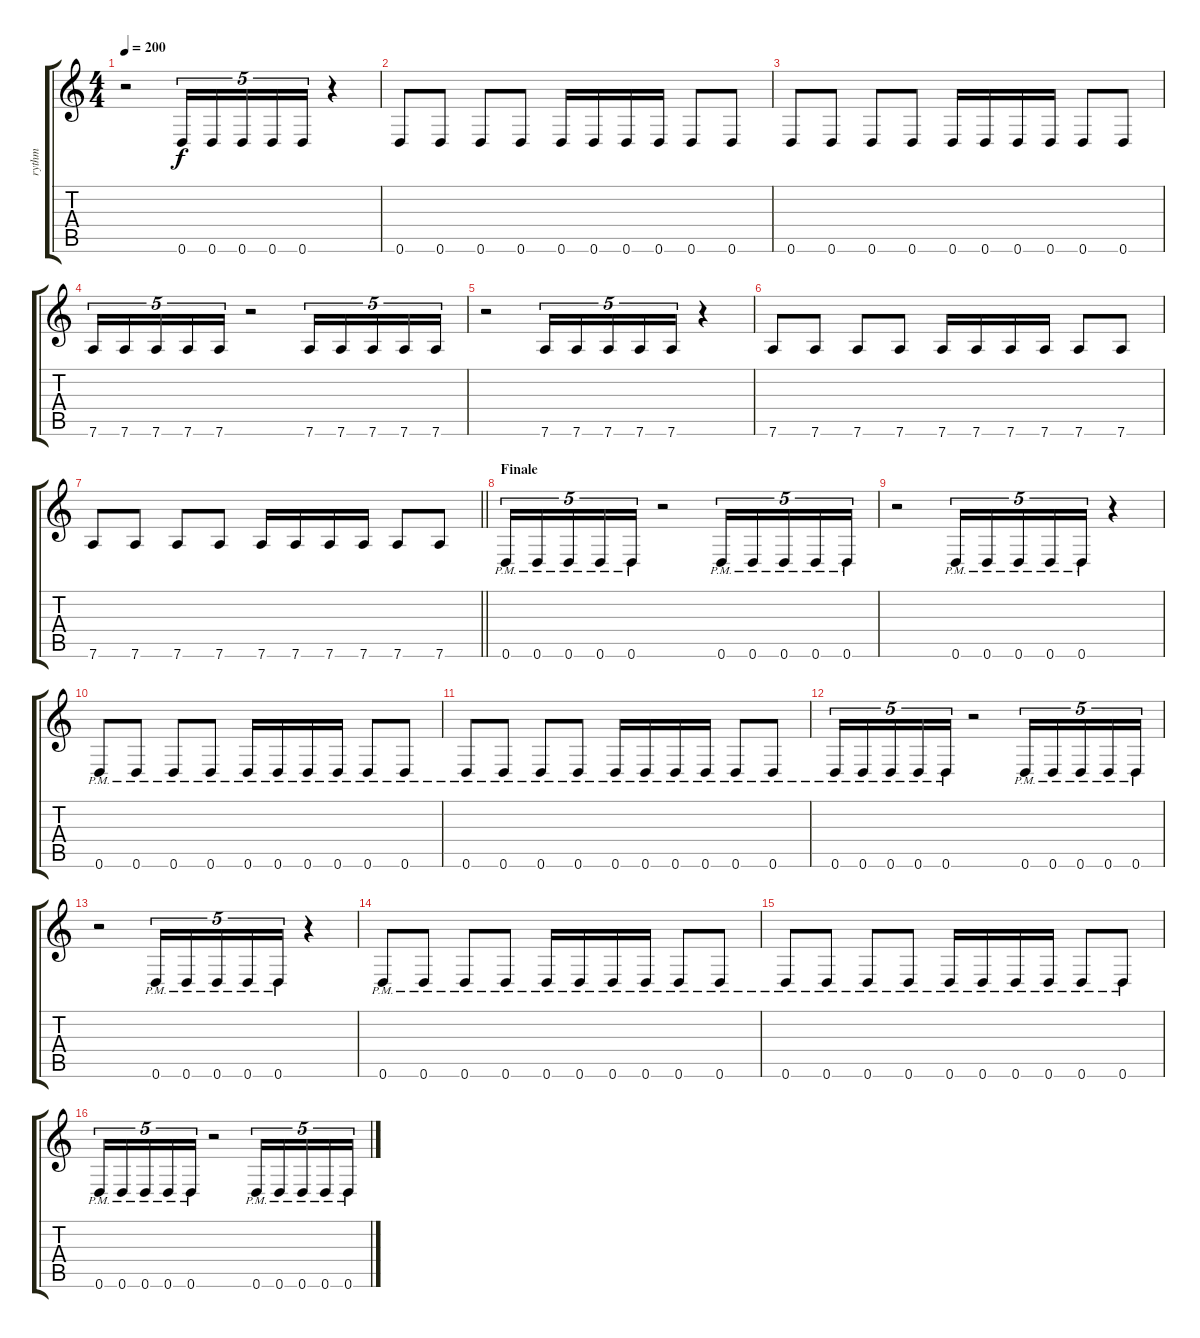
\track ("rythm" "rythm") {instrument overdrivenguitar}
\staff {score tabs}
\tuning (E4 B3 G3 D3 A2 D2) {hide}
\ts (4 4)
\tempo 200
\clef g2
\ks c
r.2{dy f} 0.6.16{tu (5 4)} 0.6.16{tu (5 4)} 0.6.16{tu (5 4)} 0.6.16{tu (5 4)} 0.6.16{tu (5 4)} r.4 |
0.6.8 0.6.8 0.6.8 0.6.8 0.6.16 0.6.16 0.6.16 0.6.16 0.6.8 0.6.8 |
0.6.8 0.6.8 0.6.8 0.6.8 0.6.16 0.6.16 0.6.16 0.6.16 0.6.8 0.6.8 |
7.6.16{tu (5 4)} 7.6.16{tu (5 4)} 7.6.16{tu (5 4)} 7.6.16{tu (5 4)} 7.6.16{tu (5 4)} r.2 7.6.16{tu (5 4)} 7.6.16{tu (5 4)} 7.6.16{tu (5 4)} 7.6.16{tu (5 4)} 7.6.16{tu (5 4)} |
r.2 7.6.16{tu (5 4)} 7.6.16{tu (5 4)} 7.6.16{tu (5 4)} 7.6.16{tu (5 4)} 7.6.16{tu (5 4)} r.4 |
7.6.8 7.6.8 7.6.8 7.6.8 7.6.16 7.6.16 7.6.16 7.6.16 7.6.8 7.6.8 |
\barLineRight lightlight
7.6.8 7.6.8 7.6.8 7.6.8 7.6.16 7.6.16 7.6.16 7.6.16 7.6.8 7.6.8 |
\section ("" "Finale")
0.6{pm}.16{tu (5 4)} 0.6{pm}.16{tu (5 4)} 0.6{pm}.16{tu (5 4)} 0.6{pm}.16{tu (5 4)} 0.6{pm}.16{tu (5 4)} r.2 0.6{pm}.16{tu (5 4)} 0.6{pm}.16{tu (5 4)} 0.6{pm}.16{tu (5 4)} 0.6{pm}.16{tu (5 4)} 0.6{pm}.16{tu (5 4)} |
r.2 0.6{pm}.16{tu (5 4)} 0.6{pm}.16{tu (5 4)} 0.6{pm}.16{tu (5 4)} 0.6{pm}.16{tu (5 4)} 0.6{pm}.16{tu (5 4)} r.4 |
0.6{pm}.8 0.6{pm}.8 0.6{pm}.8 0.6{pm}.8 0.6{pm}.16 0.6{pm}.16 0.6{pm}.16 0.6{pm}.16 0.6{pm}.8 0.6{pm}.8 |
0.6{pm}.8 0.6{pm}.8 0.6{pm}.8 0.6{pm}.8 0.6{pm}.16 0.6{pm}.16 0.6{pm}.16 0.6{pm}.16 0.6{pm}.8 0.6{pm}.8 |
0.6{pm}.16{tu (5 4)} 0.6{pm}.16{tu (5 4)} 0.6{pm}.16{tu (5 4)} 0.6{pm}.16{tu (5 4)} 0.6{pm}.16{tu (5 4)} r.2 0.6{pm}.16{tu (5 4)} 0.6{pm}.16{tu (5 4)} 0.6{pm}.16{tu (5 4)} 0.6{pm}.16{tu (5 4)} 0.6{pm}.16{tu (5 4)} |
r.2 0.6{pm}.16{tu (5 4)} 0.6{pm}.16{tu (5 4)} 0.6{pm}.16{tu (5 4)} 0.6{pm}.16{tu (5 4)} 0.6{pm}.16{tu (5 4)} r.4 |
0.6{pm}.8 0.6{pm}.8 0.6{pm}.8 0.6{pm}.8 0.6{pm}.16 0.6{pm}.16 0.6{pm}.16 0.6{pm}.16 0.6{pm}.8 0.6{pm}.8 |
0.6{pm}.8 0.6{pm}.8 0.6{pm}.8 0.6{pm}.8 0.6{pm}.16 0.6{pm}.16 0.6{pm}.16 0.6{pm}.16 0.6{pm}.8 0.6{pm}.8 |
0.6{pm}.16{tu (5 4)} 0.6{pm}.16{tu (5 4)} 0.6{pm}.16{tu (5 4)} 0.6{pm}.16{tu (5 4)} 0.6{pm}.16{tu (5 4)} r.2 0.6{pm}.16{tu (5 4)} 0.6{pm}.16{tu (5 4)} 0.6{pm}.16{tu (5 4)} 0.6{pm}.16{tu (5 4)} 0.6{pm}.16{tu (5 4)}
